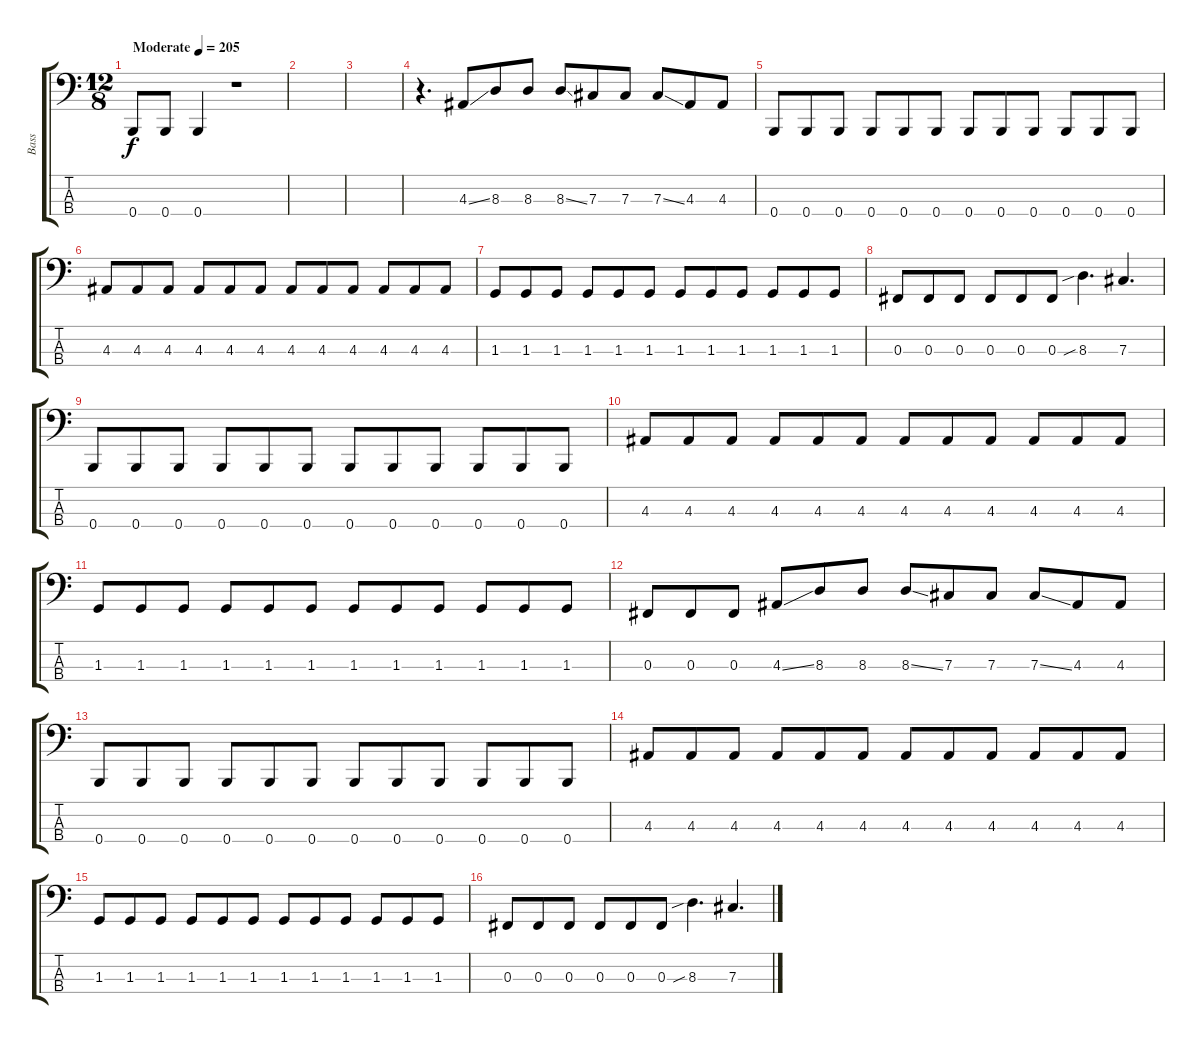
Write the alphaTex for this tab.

\track ("Bass" "Bass") {instrument electricbasspick}
\staff {score tabs}
\tuning (E2 B1 Gb1 B0) {hide}
\ts (12 8)
\tempo (205 "Moderate")
\clef f4
\ks c
0.4.8{dy f instrument electricbasspick} 0.4.8 0.4.4 r.1 |
|
|
r.4{d} 4.3{ss}.8 8.3.8 8.3.8 8.3{ss}.8 7.3.8 7.3.8 7.3{ss}.8 4.3.8 4.3.8 |
0.4.8 0.4.8 0.4.8 0.4.8 0.4.8 0.4.8 0.4.8 0.4.8 0.4.8 0.4.8 0.4.8 0.4.8 |
4.3.8 4.3.8 4.3.8 4.3.8 4.3.8 4.3.8 4.3.8 4.3.8 4.3.8 4.3.8 4.3.8 4.3.8 |
1.3.8 1.3.8 1.3.8 1.3.8 1.3.8 1.3.8 1.3.8 1.3.8 1.3.8 1.3.8 1.3.8 1.3.8 |
0.3.8 0.3.8 0.3.8 0.3.8 0.3.8 0.3.8 8.3{sib}.4{d} 7.3.4{d} |
0.4.8 0.4.8 0.4.8 0.4.8 0.4.8 0.4.8 0.4.8 0.4.8 0.4.8 0.4.8 0.4.8 0.4.8 |
4.3.8 4.3.8 4.3.8 4.3.8 4.3.8 4.3.8 4.3.8 4.3.8 4.3.8 4.3.8 4.3.8 4.3.8 |
1.3.8 1.3.8 1.3.8 1.3.8 1.3.8 1.3.8 1.3.8 1.3.8 1.3.8 1.3.8 1.3.8 1.3.8 |
0.3.8 0.3.8 0.3.8 4.3{ss}.8 8.3.8 8.3.8 8.3{ss}.8 7.3.8 7.3.8 7.3{ss}.8 4.3.8 4.3.8 |
0.4.8 0.4.8 0.4.8 0.4.8 0.4.8 0.4.8 0.4.8 0.4.8 0.4.8 0.4.8 0.4.8 0.4.8 |
4.3.8 4.3.8 4.3.8 4.3.8 4.3.8 4.3.8 4.3.8 4.3.8 4.3.8 4.3.8 4.3.8 4.3.8 |
1.3.8 1.3.8 1.3.8 1.3.8 1.3.8 1.3.8 1.3.8 1.3.8 1.3.8 1.3.8 1.3.8 1.3.8 |
0.3.8 0.3.8 0.3.8 0.3.8 0.3.8 0.3.8 8.3{sib}.4{d} 7.3.4{d}
